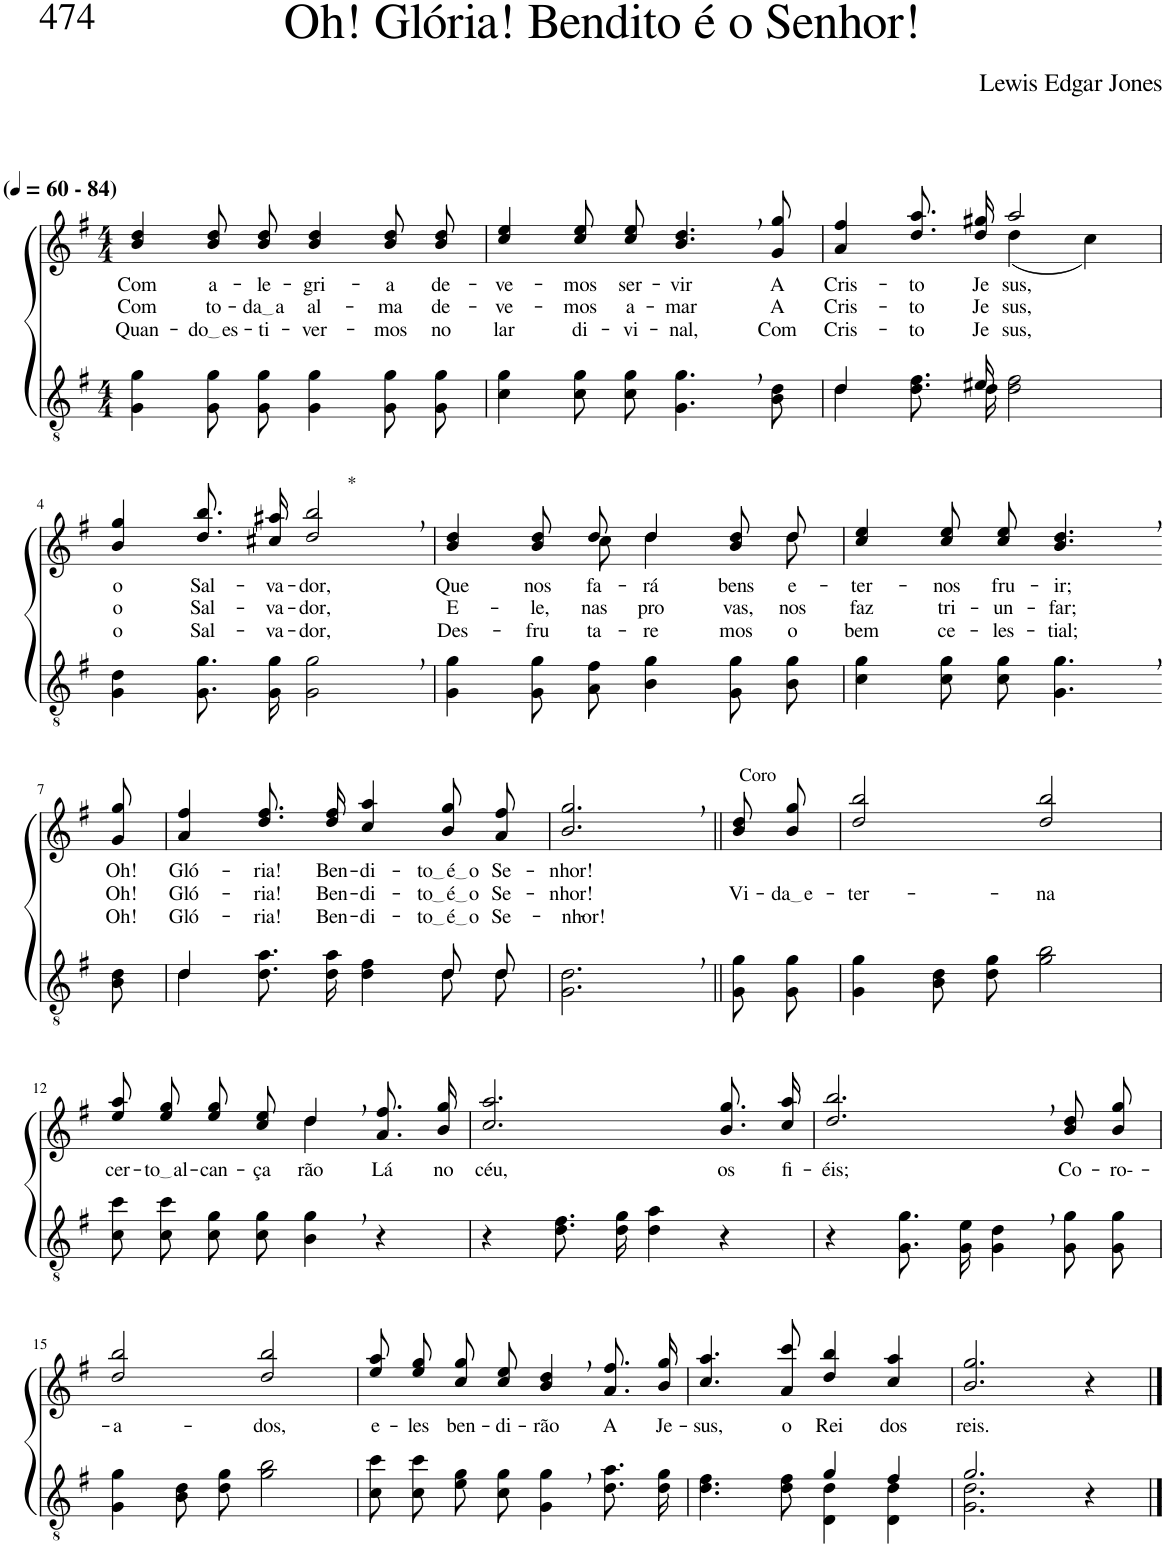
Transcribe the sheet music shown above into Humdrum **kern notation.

**kern	**kern	**text	**text	**text
*part2	*part1	*part1	*part1	*part1
*staff2	*staff1	*staff1	*staff1	*staff1
*I"Parte III e IV	*I"Parte I e II	*	*	*
*clefGv2	*clefG2	*	*	*
*Trd5c9	*Trd5c9	*	*	*
*k[f#]	*k[f#]	*	*	*
*M4/4	*M4/4	*	*	*
*MM60	*MM60	*	*	*
=1	=1	=1	=1	=1
!	!LO:TX:a:B:t=(	!	!	!
!	!LO:TX:a:B:t=- 84)	!	!	!
!	!	!LO:LY:b	!LO:LY:b	!LO:LY:b
4G\ 4g\	4b/ 4dd/	Com	Com	Quan-
!	!	!LO:LY:b	!LO:LY:b	!LO:LY:b
8G\ 8g\L	8b\ 8dd\L	a-	to-	do es
!	!	!LO:LY:b	!LO:LY:b	!LO:LY:b
8G\ 8g\J	8b\ 8dd\J	-le-	da a	-ti-
!	!	!LO:LY:b	!LO:LY:b	!LO:LY:b
4G\ 4g\	4b/ 4dd/	-gri-	al-	-ver-
!	!	!LO:LY:b	!LO:LY:b	!LO:LY:b
8G\ 8g\L	8b\ 8dd\L	-a	-ma	-mos
!	!	!LO:LY:b	!LO:LY:b	!LO:LY:b
8G\ 8g\J	8b\ 8dd\J	de-	de-	no
=2	=2	=2	=2	=2
!	!	!LO:LY:b	!LO:LY:b	!LO:LY:b
4c\ 4g\	4cc/ 4ee/	-ve-	-ve-	lar
!	!	!LO:LY:b	!LO:LY:b	!LO:LY:b
8c\ 8g\L	8cc\ 8ee\L	-mos	-mos	di-
!	!	!LO:LY:b	!LO:LY:b	!LO:LY:b
8c\ 8g\J	8cc\ 8ee\J	ser-	a-	-vi-
!	!	!LO:LY:b	!LO:LY:b	!LO:LY:b
4.G\, 4.g\,	4.b/, 4.dd/,	-vir	-mar	-nal,
!	!	!LO:LY:b	!LO:LY:b	!LO:LY:b
8B\ 8d\	8g/ 8gg/	A	A	Com
=3	=3	=3	=3	=3
*^	*	*	*	*
!	!	!	!LO:LY:b	!LO:LY:b	!LO:LY:b
*	*	*^	*	*	*
4d\	4d/	4a/ 4ff#/	2ryy	Cris-	Cris-	Cris-
!	!	!	!	!LO:LY:b	!LO:LY:b	!LO:LY:b
8.d\ 8.f#\L	8.ryy	8.dd\ 8.aa\L	.	-to	-to	-to
!	!	!	!	!LO:LY:b	!LO:LY:b	!LO:LY:b
16d\Jk	16e#X/	16dd\ 16gg#X\Jk	.	Je-	Je-	Je-
!	!	!	!	!LO:LY:b	!LO:LY:b	!LO:LY:b
2d\ 2f#\	2ryy	2aa/	(4dd\	-sus,	-sus,	-sus,
.	.	.	4cc\)	.	.	.
*v	*v	*	*	*	*	*
!!LO:LB:g=z
=4	=4	=4	=4	=4	=4
!	!	!	!LO:LY:b	!LO:LY:b	!LO:LY:b
*	*v	*v	*	*	*
4G\ 4d\	4b/ 4gg/	o	o	o
!	!	!LO:LY:b	!LO:LY:b	!LO:LY:b
8.G\ 8.g\L	8.dd\ 8.bb\L	Sal-	Sal-	Sal-
!	!	!LO:LY:b	!LO:LY:b	!LO:LY:b
16G\ 16g\Jk	16cc#X\ 16aa#X\Jk	-va-	-va-	-va-
!	!LO:TX:a:t=*	!	!	!
!	!	!LO:LY:b	!LO:LY:b	!LO:LY:b
2G\, 2g\,	2dd/, 2bb/,	-dor,	-dor,	-dor,
=5	=5	=5	=5	=5
*	*^	*	*	*
!	!	!	!LO:LY:b	!LO:LY:b	!LO:LY:b
4G\ 4g\	4.ryy	4b/ 4dd/	Que	-E-	Des-
!	!	!	!LO:LY:b	!LO:LY:b	!LO:LY:b
8G\ 8g\L	.	8b\ 8dd\L	nos	-le,	-fru-
!	!	!	!LO:LY:b	!LO:LY:b	!LO:LY:b
8A\ 8f#\J	8cc\	8dd\J	fa-	nas	-ta-
!	!	!	!LO:LY:b	!LO:LY:b	!LO:LY:b
4B\ 4g\	4dd\	4dd/	-rá	pro-	-re-
!	!	!	!LO:LY:b	!LO:LY:b	!LO:LY:b
8G\ 8g\L	8ryy	8b\ 8dd\L	bens	-vas,	-mos
!	!	!	!LO:LY:b	!LO:LY:b	!LO:LY:b
8B\ 8g\J	8dd\	8dd\J	e-	nos	o
=6	=6	=6	=6	=6	=6
!	!	!	!LO:LY:b	!LO:LY:b	!LO:LY:b
*	*v	*v	*	*	*
4c\ 4g\	4cc/ 4ee/	-ter-	faz	bem
!	!	!LO:LY:b	!LO:LY:b	!LO:LY:b
8c\ 8g\L	8cc\ 8ee\L	-nos	tri-	ce-
!	!	!LO:LY:b	!LO:LY:b	!LO:LY:b
8c\ 8g\J	8cc\ 8ee\J	fru-	-un-	-les-
!	!	!LO:LY:b	!LO:LY:b	!LO:LY:b
4.G\, 4.g\,	4.b/, 4.dd/,	-ir;	-far;	-tial;
!!LO:LB:g=z
=7-	=7-	=7-	=7-	=7-
!	!	!LO:LY:b	!LO:LY:b	!LO:LY:b
8B\ 8d\	8g/ 8gg/	Oh!	Oh!	Oh!
=8	=8	=8	=8	=8
*^	*	*	*	*
!	!	!	!LO:LY:b	!LO:LY:b	!LO:LY:b
4d\	4d/	4a/ 4ff#/	Gló-	Gló-	Gló-
!	!	!	!LO:LY:b	!LO:LY:b	!LO:LY:b
8.d\ 8.a\L	2ryy	8.dd\ 8.ff#\L	-ria!	-ria!	-ria!
!	!	!	!LO:LY:b	!LO:LY:b	!LO:LY:b
16d\ 16a\Jk	.	16dd\ 16ff#\Jk	Ben-	Ben-	Ben-
!	!	!	!LO:LY:b	!LO:LY:b	!LO:LY:b
4d\ 4f#\	.	4cc/ 4aa/	-di-	-di-	-di-
!	!	!	!LO:LY:b	!LO:LY:b	!LO:LY:b
8d\L	8d/L	8b\ 8gg\L	to é o	to é o	to é o
!	!	!	!LO:LY:b	!LO:LY:b	!LO:LY:b
8d\J	8d/J	8a\ 8ff#\J	Se-	Se-	Se-
=9	=9	=9	=9	=9	=9
!	!	!LO:TX:a:t=Coro	!	!	!
!	!	!	!LO:LY:b	!LO:LY:b	!LO:LY:b
*v	*v	*	*	*	*
2.G\, 2.d\,	2.b/, 2.gg/,	-nhor!	-nhor!	-nhor!-
=10||	=10||	=10||	=10||	=10||
!	!	!	!LO:LY:b	!
8G\ 8g\L	8b\ 8dd\L	.	Vi-	.
!	!	!	!LO:LY:b	!
8G\ 8g\J	8b\ 8gg\J	.	da e	.
=11	=11	=11	=11	=11
!	!	!	!LO:LY:b	!
4G\ 4g\	2dd/ 2bb/	.	-ter-	.
8B\ 8d\L	.	.	.	.
8d\ 8g\J	.	.	.	.
!	!	!	!LO:LY:b	!
2g\ 2b\	2dd/ 2bb/	.	-na	.
!!LO:LB:g=z
=12	=12	=12	=12	=12
!	!	!LO:LY:b	!	!
*	*^	*	*	*
8c\ 8cc\L	8ee\ 8aa\L	2ryy	-cer-	.	.
!	!	!	!LO:LY:b	!	!
8c\ 8cc\J	8ee\ 8gg\J	.	to al	.	.
!	!	!	!LO:LY:b	!	!
8c\ 8g\L	8ee\ 8gg\L	.	-can-	.	.
!	!	!	!LO:LY:b	!	!
8c\ 8g\J	8cc\ 8ee\J	.	-ça-	.	.
!	!	!	!LO:LY:b	!	!
4B\, 4g\,	4dd,/	4dd\	-rão	.	.
!	!	!	!LO:LY:b	!	!
4r	8.a\ 8.ff#\L	4ryy	Lá	.	.
!	!	!	!LO:LY:b	!	!
.	16b\ 16gg\Jk	.	no	.	.
*	*v	*v	*	*	*
=13	=13	=13	=13	=13
!	!	!LO:LY:b	!	!
4r	2.cc/ 2.aa/	céu,	.	.
8.d\ 8.f#\L	.	.	.	.
16d\ 16g\Jk	.	.	.	.
4d\ 4a\	.	.	.	.
!	!	!LO:LY:b	!	!
4r	8.b\ 8.gg\L	os	.	.
!	!	!LO:LY:b	!	!
.	16cc\ 16aa\Jk	fi-	.	.
=14	=14	=14	=14	=14
!	!	!LO:LY:b	!	!
4r	2.dd/, 2.bb/,	-éis;	.	.
8.G\ 8.g\L	.	.	.	.
16G\ 16e\Jk	.	.	.	.
4G\, 4d\,	.	.	.	.
!	!	!LO:LY:b	!	!
8G\ 8g\L	8b\ 8dd\L	Co-	.	.
!	!	!LO:LY:b	!	!
8G\ 8g\J	8b\ 8gg\J	-ro--	.	.
!!LO:LB:g=z
=15	=15	=15	=15	=15
!	!	!LO:LY:b	!	!
4G\ 4g\	2dd/ 2bb/	-a-	.	.
8B\ 8d\L	.	.	.	.
8d\ 8g\J	.	.	.	.
!	!	!LO:LY:b	!	!
2g\ 2b\	2dd/ 2bb/	-dos,	.	.
=16	=16	=16	=16	=16
!	!	!LO:LY:b	!	!
8c\ 8cc\L	8ee\ 8aa\L	e-	.	.
!	!	!LO:LY:b	!	!
8c\ 8cc\J	8ee\ 8gg\J	-les	.	.
!	!	!LO:LY:b	!	!
8e\ 8g\L	8cc\ 8gg\L	ben-	.	.
!	!	!LO:LY:b	!	!
8c\ 8g\J	8cc\ 8ee\J	-di-	.	.
!	!	!LO:LY:b	!	!
4G\, 4g\,	4b/, 4dd/,	-rão	.	.
!	!	!LO:LY:b	!	!
8.d\ 8.a\L	8.a\ 8.ff#\L	A	.	.
!	!	!LO:LY:b	!	!
16d\ 16g\Jk	16b\ 16gg\Jk	Je-	.	.
=17	=17	=17	=17	=17
*^	*	*	*	*
!	!	!	!LO:LY:b	!	!
2ryy	4.d\ 4.f#\	4.cc/ 4.aa/	-sus,	.	.
!	!	!	!LO:LY:b	!	!
.	8d\ 8f#\	8a/ 8ccc/	o	.	.
!	!	!	!LO:LY:b	!	!
4g/	4D\ 4d\	4dd/ 4bb/	Rei	.	.
!	!	!	!LO:LY:b	!	!
4f#/	4D\ 4d\	4cc/ 4aa/	dos	.	.
=18	=18	=18	=18	=18	=18
!	!	!	!LO:LY:b	!	!
2.g/	2.G\ 2.d\	2.b/ 2.gg/	reis.	.	.
4r	4ryy	4r	.	.	.
*v	*v	*	*	*	*
==	==	==	==	==
*-	*-	*-	*-	*-
